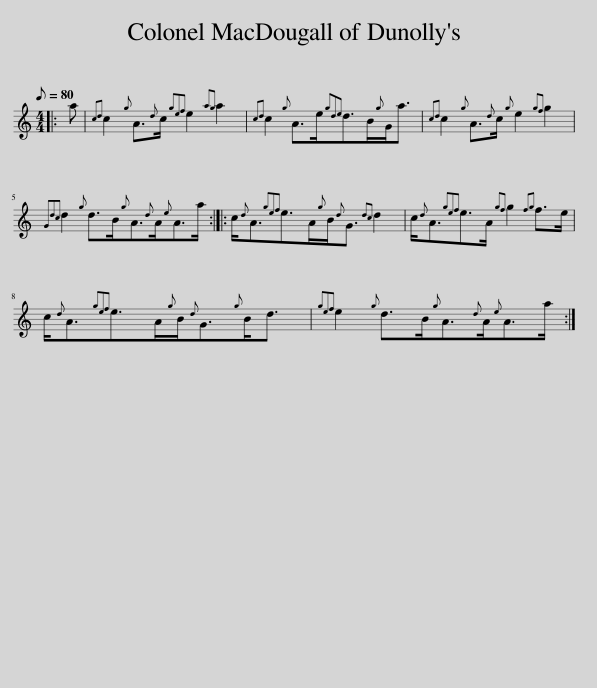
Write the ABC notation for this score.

X:1
L:1/8
Q:1/8=80
M:4/4
I:linebreak $
K:C
V:1 treble
V:1
|: a |{cd} c2{g} A3/2{d}c/{gef} e2{ag} a2 |{cd} c2{g} A>e{gde}d>B{g}G<a |{cd} c2{g} A3/2{d}c/{g} e2{gf} g2 |${Gdc} d2{g} d>B{g}A3/2{d}A/{e}A>a :: %5
 c/{d}A3/2{gef}e>A{g}B/{d}G3/2{dc} d2 | c/{d}A3/2{gef}e>A{gf} g2{fg} f>e |$ c/{d}A3/2{gef}e>A{g}B/{d}G3/2{g}B<d |{gef} e2{g} d>B{g}A3/2{d}A/{e}A>a :| %9
